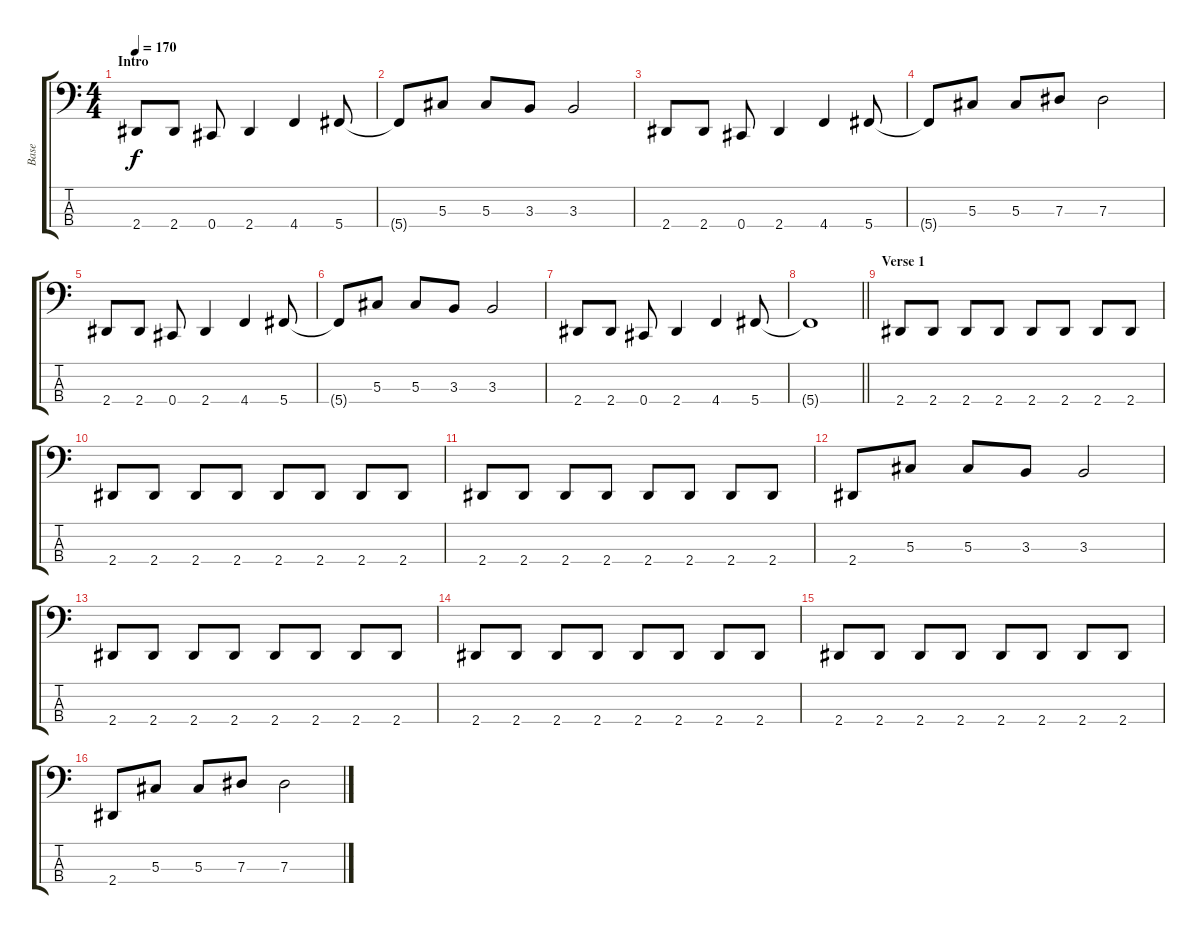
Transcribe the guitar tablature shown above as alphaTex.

\track ("Base" "Base") {instrument electricbasspick}
\staff {score tabs}
\tuning (Gb2 Db2 Ab1 Db1) {hide}
\ts (4 4)
\section ("" "Intro")
\tempo 170
\clef f4
\ks c
2.4.8{dy f instrument electricbasspick} 2.4.8 0.4.8 2.4.4 4.4.4 5.4.8 |
5.4{t}.8 5.3.8 5.3.8 3.3.8 3.3.2 |
2.4.8 2.4.8 0.4.8 2.4.4 4.4.4 5.4.8 |
5.4{t}.8 5.3.8 5.3.8 7.3.8 7.3.2 |
2.4.8 2.4.8 0.4.8 2.4.4 4.4.4 5.4.8 |
5.4{t}.8 5.3.8 5.3.8 3.3.8 3.3.2 |
2.4.8 2.4.8 0.4.8 2.4.4 4.4.4 5.4.8 |
\barLineRight lightlight
5.4{t}.1 |
\section ("" "Verse 1")
2.4.8 2.4.8 2.4.8 2.4.8 2.4.8 2.4.8 2.4.8 2.4.8 |
2.4.8 2.4.8 2.4.8 2.4.8 2.4.8 2.4.8 2.4.8 2.4.8 |
2.4.8 2.4.8 2.4.8 2.4.8 2.4.8 2.4.8 2.4.8 2.4.8 |
2.4.8 5.3.8 5.3.8 3.3.8 3.3.2 |
2.4.8 2.4.8 2.4.8 2.4.8 2.4.8 2.4.8 2.4.8 2.4.8 |
2.4.8 2.4.8 2.4.8 2.4.8 2.4.8 2.4.8 2.4.8 2.4.8 |
2.4.8 2.4.8 2.4.8 2.4.8 2.4.8 2.4.8 2.4.8 2.4.8 |
2.4.8 5.3.8 5.3.8 7.3.8 7.3.2
